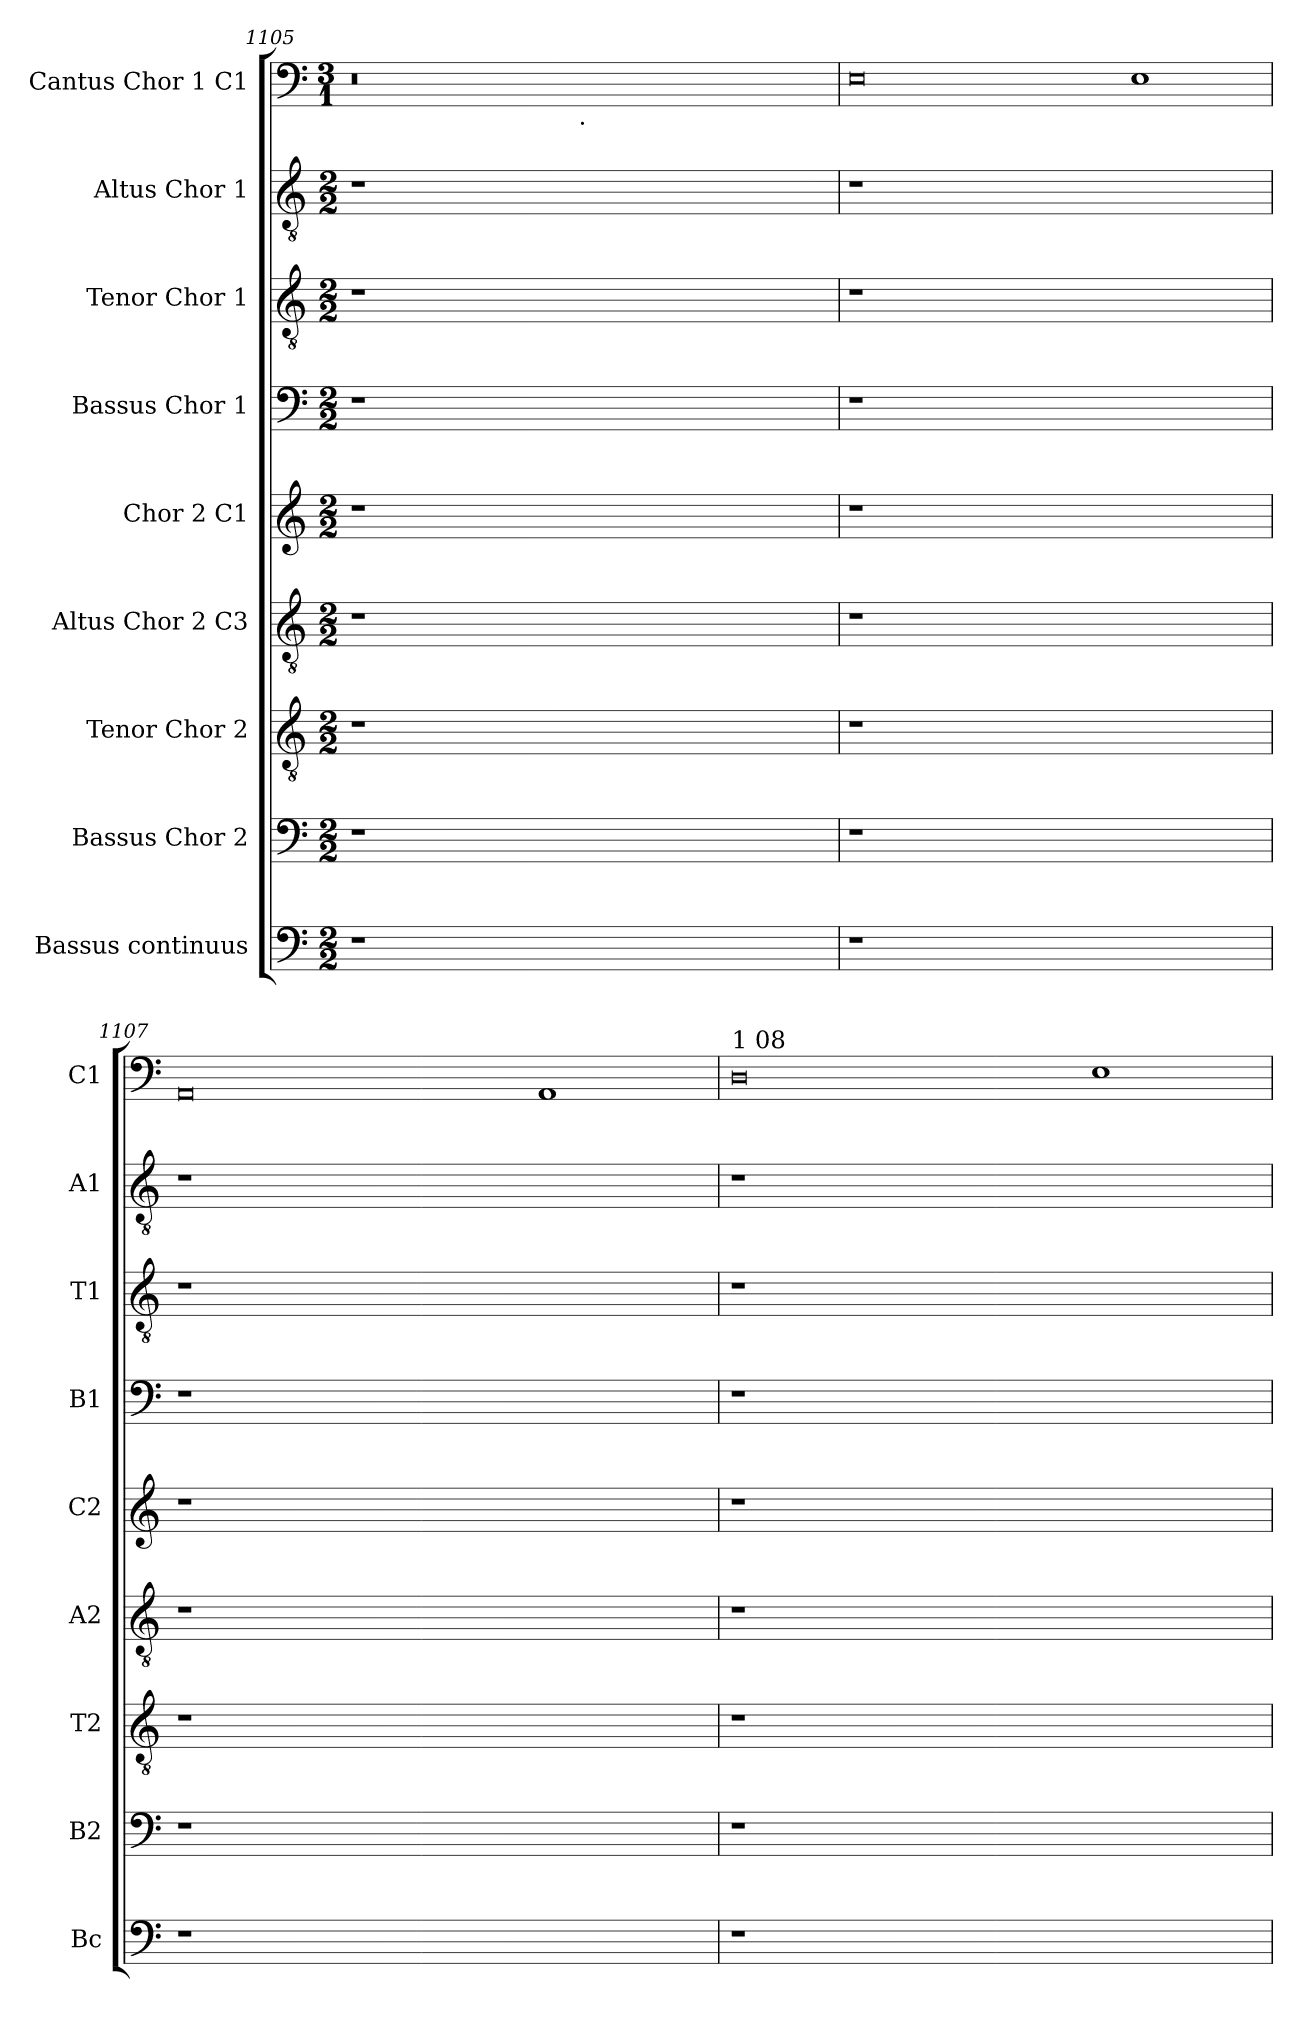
**kern	**kern	**kern	**kern	**kern	**kern	**kern	**kern	**kern
*part9	*part8	*part7	*part6	*part5	*part4	*part3	*part2	*part1
*staff9	*staff8	*staff7	*staff6	*staff5	*staff4	*staff3	*staff2	*staff1
*I"Bassus continuus	*I"Bassus Chor 2	*I"Tenor Chor 2	*I"Altus Chor 2 C3	*I"Chor 2 C1	*I"Bassus Chor 1	*I"Tenor Chor 1	*I"Altus Chor 1	*I"Cantus Chor 1 C1
*I'Bc	*I'B2	*I'T2	*I'A2	*I'C2	*I'B1	*I'T1	*I'A1	*I'C1
*clefF4	*clefF4	*clefGv2	*clefGv2	*clefG2	*clefF4	*clefGv2	*clefGv2	*clefF4
*ITrd7c12	*	*	*	*	*	*	*	*
*k[]	*k[]	*k[]	*k[]	*k[]	*k[]	*k[]	*k[]	*k[]
*C:	*C:	*C:	*C:	*C:	*C:	*C:	*C:	*C:
*M2/2	*M2/2	*M2/2	*M2/2	*M2/2	*M2/2	*M2/2	*M2/2	*M3/1
=1105	=1105	=1105	=1105	=1105	=1105	=1105	=1105	=1105
*	*	*	*	*	*	*	*	*^
1r	1r	1r	1r	1r	1r	1r	1r	0.r	1ryy
0ryy	0ryy	0ryy	0ryy	0ryy	0ryy	0ryy	0ryy	.	4..ryy
!	!	!	!	!	!	!	!	!	!LO:TX:b:t=.
.	.	.	.	.	.	.	.	.	1ryy
.	.	.	.	.	.	.	.	.	2ryy
.	.	.	.	.	.	.	.	.	16ryy
*	*	*	*	*	*	*	*	*v	*v
=1106	=1106	=1106	=1106	=1106	=1106	=1106	=1106	=1106
1r	1r	1r	1r	1r	1r	1r	1r	0E
0ryy	0ryy	0ryy	0ryy	0ryy	0ryy	0ryy	0ryy	.
.	.	.	.	.	.	.	.	1E
=1107	=1107	=1107	=1107	=1107	=1107	=1107	=1107	=1107
1r	1r	1r	1r	1r	1r	1r	1r	0AA
0ryy	0ryy	0ryy	0ryy	0ryy	0ryy	0ryy	0ryy	.
.	.	.	.	.	.	.	.	1AA
!!LO:LB:g=z
=1108	=1108	=1108	=1108	=1108	=1108	=1108	=1108	=1108
!	!	!	!	!	!	!	!	!LO:TX:a:t=1 08
1r	1r	1r	1r	1r	1r	1r	1r	0D
0ryy	0ryy	0ryy	0ryy	0ryy	0ryy	0ryy	0ryy	.
.	.	.	.	.	.	.	.	1E
=	=	=	=	=	=	=	=	=
*-	*-	*-	*-	*-	*-	*-	*-	*-
